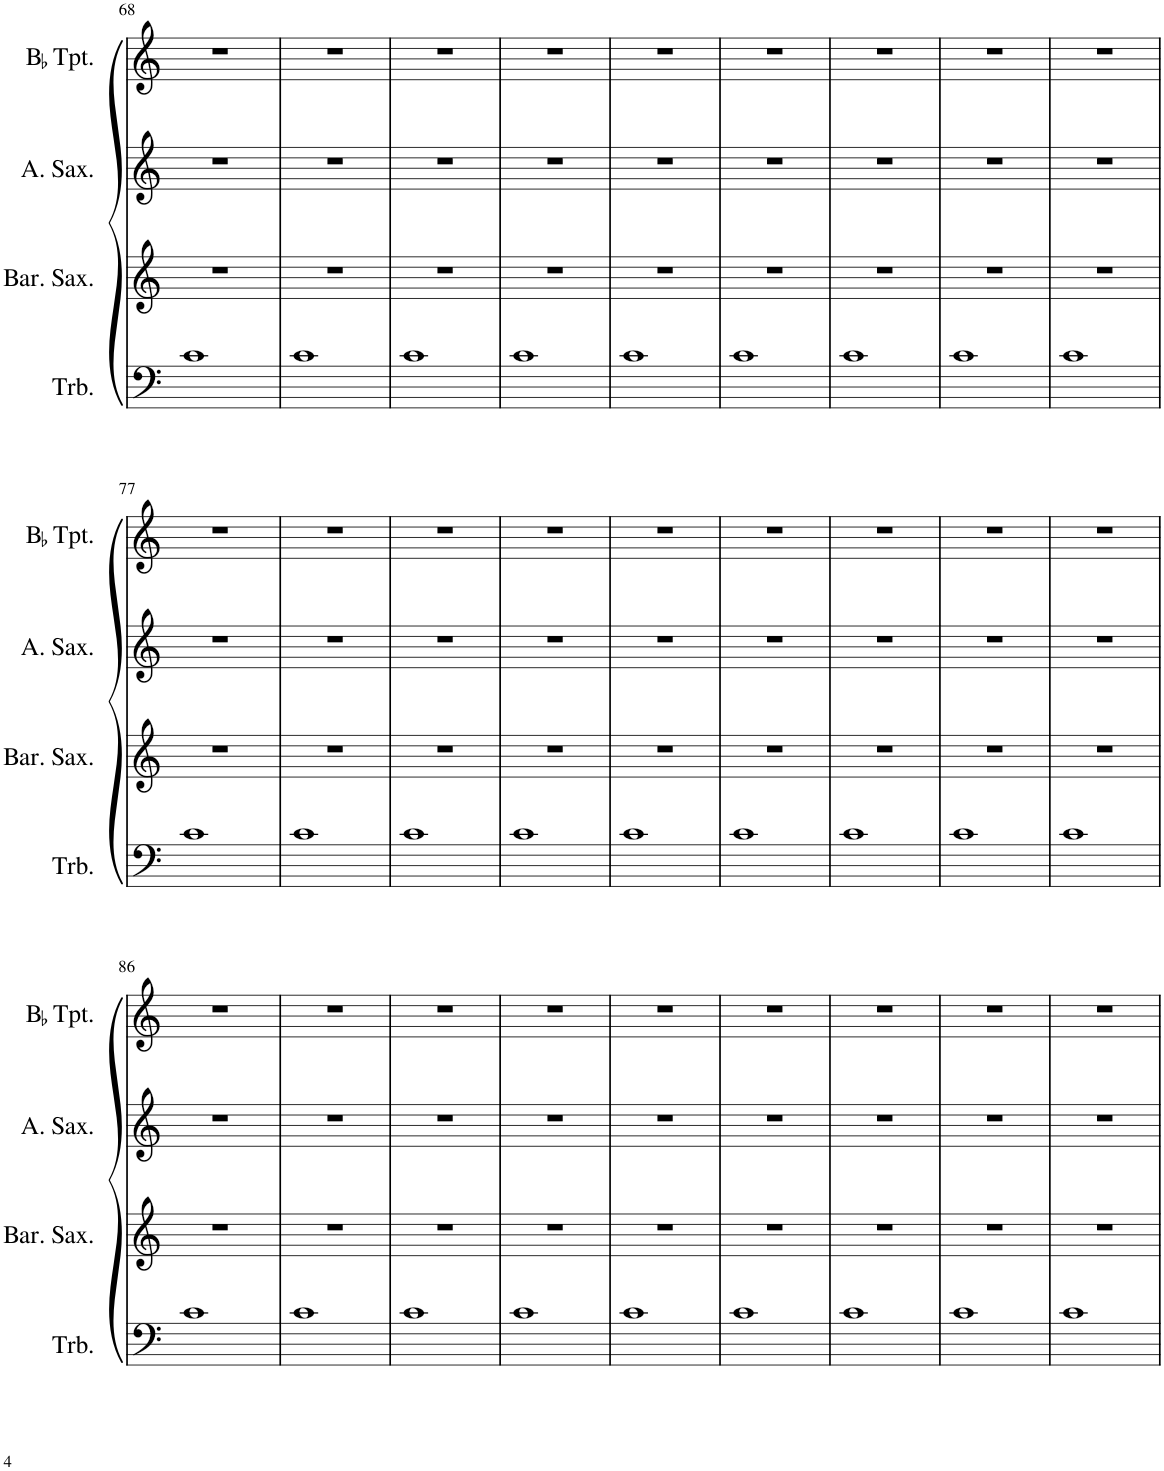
**kern	**kern	**kern	**kern
*part4	*part3	*part2	*part1
*staff4	*staff3	*staff2	*staff1
*I"Trombone	*I"Baritone Saxophone	*I"Alto Saxophone	*I"BaccidentalFlat Trumpet
*I'Trb.	*I'Bar. Sax.	*I'A. Sax.	*I'BaccidentalFlat Tpt.
!!LO:PB:g=z
*clefF4	*clefG2	*clefG2	*clefG2
*	*ITrd12c21	*ITrd5c9	*ITrd1c2
*k[]	*k[]	*k[]	*k[]
*M4/4	*M4/4	*M4/4	*M4/4
=68	=68	=68	=68
1c	1r	1r	1r
=69	=69	=69	=69
1c	1r	1r	1r
=70	=70	=70	=70
1c	1r	1r	1r
=71	=71	=71	=71
1c	1r	1r	1r
=72	=72	=72	=72
1c	1r	1r	1r
=73	=73	=73	=73
1c	1r	1r	1r
=74	=74	=74	=74
1c	1r	1r	1r
=75	=75	=75	=75
1c	1r	1r	1r
=76	=76	=76	=76
1c	1r	1r	1r
!!LO:LB:g=z
=77	=77	=77	=77
1c	1r	1r	1r
=78	=78	=78	=78
1c	1r	1r	1r
=79	=79	=79	=79
1c	1r	1r	1r
=80	=80	=80	=80
1c	1r	1r	1r
=81	=81	=81	=81
1c	1r	1r	1r
=82	=82	=82	=82
1c	1r	1r	1r
=83	=83	=83	=83
1c	1r	1r	1r
=84	=84	=84	=84
1c	1r	1r	1r
=85	=85	=85	=85
1c	1r	1r	1r
!!LO:LB:g=z
=86	=86	=86	=86
1c	1r	1r	1r
=87	=87	=87	=87
1c	1r	1r	1r
=88	=88	=88	=88
1c	1r	1r	1r
=89	=89	=89	=89
1c	1r	1r	1r
=90	=90	=90	=90
1c	1r	1r	1r
=91	=91	=91	=91
1c	1r	1r	1r
=92	=92	=92	=92
1c	1r	1r	1r
=93	=93	=93	=93
1c	1r	1r	1r
=94	=94	=94	=94
1c	1r	1r	1r
=	=	=	=
*-	*-	*-	*-
